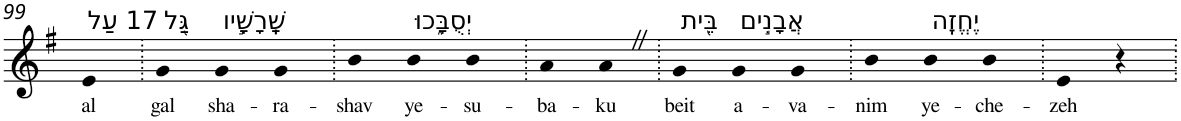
**kern	**text
*part1	*part1
*staff1	*staff1
*I"Piano	*
*I'Pno	*
!!LO:PB:g=z
*clefG2	*
*k[f#]	*
*G:	*
=99	=99
!LO:TX:a:t=17 עַל	!
!	!LO:LY:b
4e	al
=100.	=100.
!LO:TX:a:t=גַּ֭ל	!
!	!LO:LY:b
4g	gal
!LO:TX:a:t=שָֽׁרָשָׁ֣יו	!
!	!LO:LY:b
4g	sha-
!	!LO:LY:b
4g	-ra-
=101.	=101.
!	!LO:LY:b
4b	-shav
!LO:TX:a:t=יְסֻבָּ֑כוּ	!
!	!LO:LY:b
4b	ye-
!	!LO:LY:b
4b	-su-
=102.	=102.
!	!LO:LY:b
4a	-ba-
!	!LO:LY:b
4aZ	-ku
=103.	=103.
!LO:TX:a:t=בֵּ֖ית	!
!	!LO:LY:b
4g	beit
!LO:TX:a:t=אֲבָנִ֣ים	!
!	!LO:LY:b
4g	a-
!	!LO:LY:b
4g	-va-
=104.	=104.
!	!LO:LY:b
4b	-nim
!LO:TX:a:t=יֶחֱזֶֽה	!
!	!LO:LY:b
4b	ye-
!	!LO:LY:b
4b	-che-
=105.	=105.
!	!LO:LY:b
4e	-zeh
4r	.
=.	=.
*-	*-
